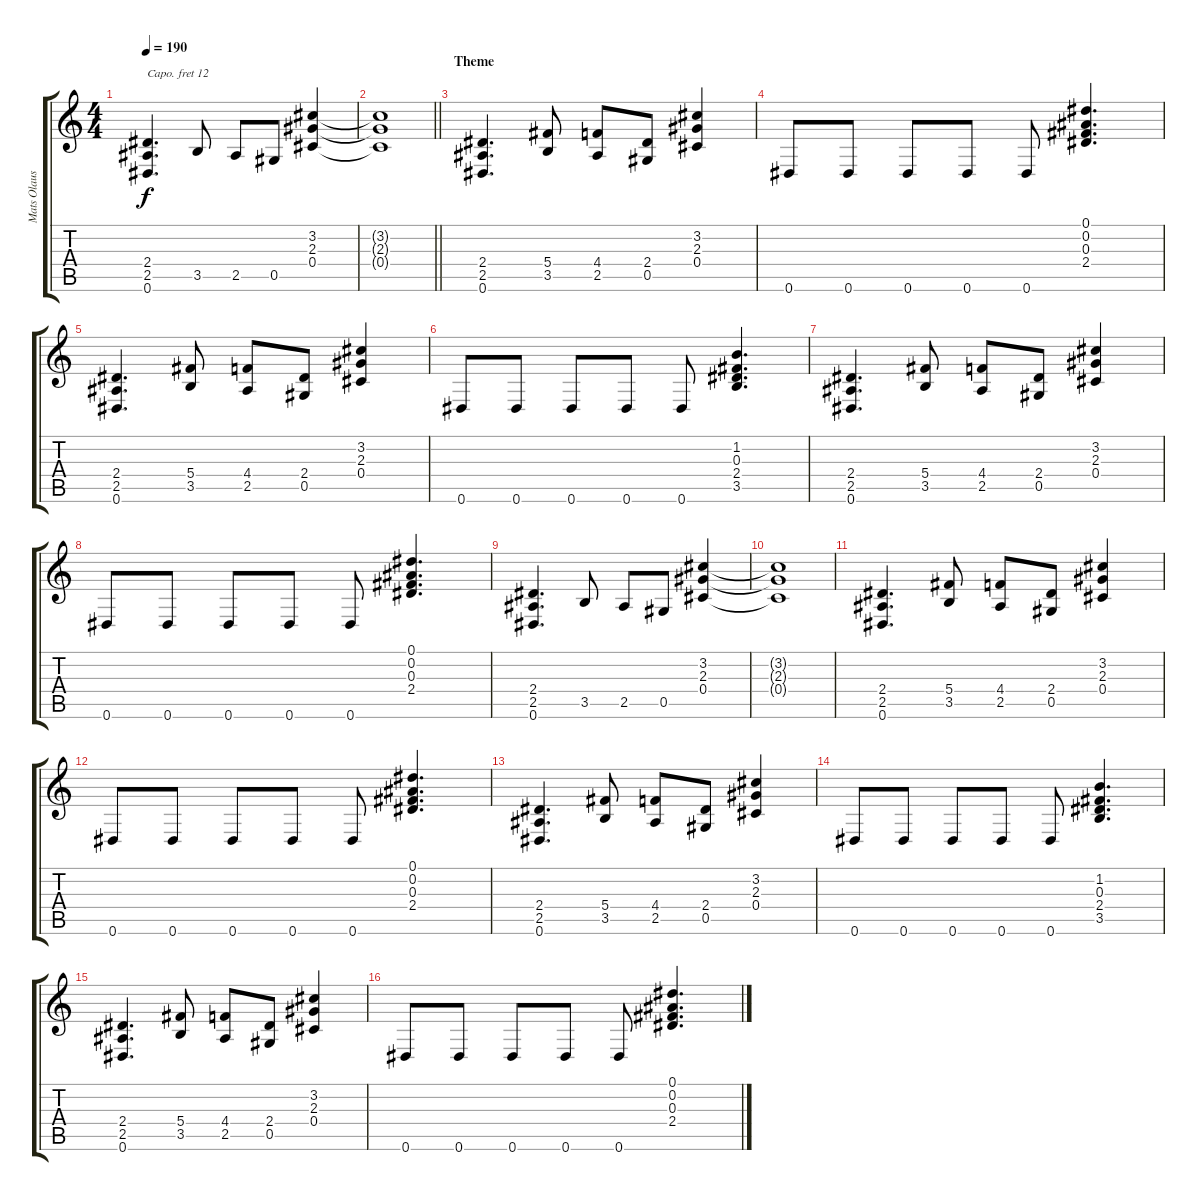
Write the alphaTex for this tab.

\track ("Mats Olausson" "Mats Olaus") {instrument percussiveorgan}
\staff {score tabs}
\capo 12
\tuning (Eb4 Bb3 Gb3 Db3 Ab2 Eb2) {hide}
\ts (4 4)
\tempo 190
\clef g2
\ks c
(2.4 2.5 0.6).4{d dy f} 3.5.8 2.5.8 0.5.8 (3.2 2.3 0.4).4 |
\barLineRight lightlight
(3.2{t} 2.3{t} 0.4{t}).1 |
\section ("" "Theme")
(2.4 2.5 0.6).4{d} (5.4 3.5).8 (4.4 2.5).8 (2.4 0.5).8 (3.2 2.3 0.4).4 |
0.6.8 0.6.8 0.6.8 0.6.8 0.6.8 (0.1 0.2 0.3 2.4).4{d} |
(2.4 2.5 0.6).4{d} (5.4 3.5).8 (4.4 2.5).8 (2.4 0.5).8 (3.2 2.3 0.4).4 |
0.6.8 0.6.8 0.6.8 0.6.8 0.6.8 (1.2 0.3 2.4 3.5).4{d} |
(2.4 2.5 0.6).4{d} (5.4 3.5).8 (4.4 2.5).8 (2.4 0.5).8 (3.2 2.3 0.4).4 |
0.6.8 0.6.8 0.6.8 0.6.8 0.6.8 (0.1 0.2 0.3 2.4).4{d} |
(2.4 2.5 0.6).4{d} 3.5.8 2.5.8 0.5.8 (3.2 2.3 0.4).4 |
(3.2{t} 2.3{t} 0.4{t}).1 |
(2.4 2.5 0.6).4{d} (5.4 3.5).8 (4.4 2.5).8 (2.4 0.5).8 (3.2 2.3 0.4).4 |
0.6.8 0.6.8 0.6.8 0.6.8 0.6.8 (0.1 0.2 0.3 2.4).4{d} |
(2.4 2.5 0.6).4{d} (5.4 3.5).8 (4.4 2.5).8 (2.4 0.5).8 (3.2 2.3 0.4).4 |
0.6.8 0.6.8 0.6.8 0.6.8 0.6.8 (1.2 0.3 2.4 3.5).4{d} |
(2.4 2.5 0.6).4{d} (5.4 3.5).8 (4.4 2.5).8 (2.4 0.5).8 (3.2 2.3 0.4).4 |
0.6.8 0.6.8 0.6.8 0.6.8 0.6.8 (0.1 0.2 0.3 2.4).4{d}
